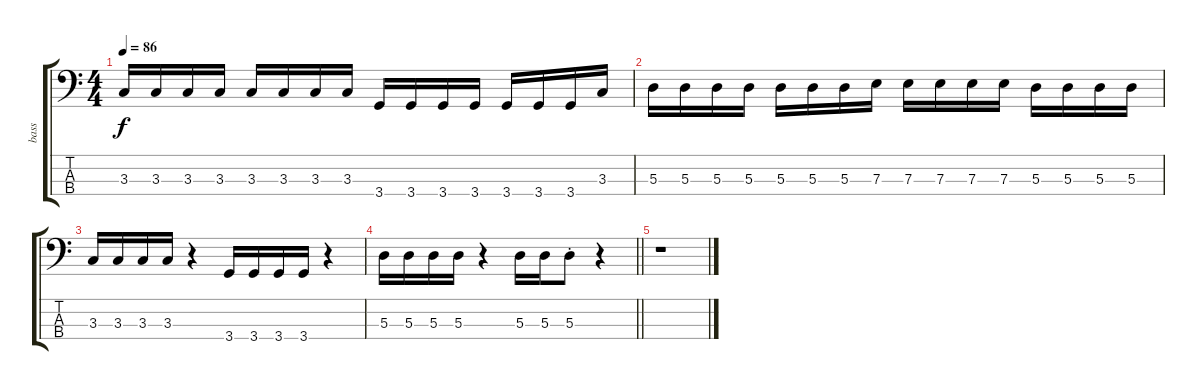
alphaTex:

\track ("bass" "bass") {instrument electricbassfinger}
\staff {score tabs}
\tuning (G2 D2 A1 E1) {hide}
\ts (4 4)
\tempo 86
\clef f4
\ks c
3.3.16{dy f} 3.3.16 3.3.16 3.3.16 3.3.16 3.3.16 3.3.16 3.3.16 3.4.16 3.4.16 3.4.16 3.4.16 3.4.16 3.4.16 3.4.16 3.3.16 |
5.3.16 5.3.16 5.3.16 5.3.16 5.3.16 5.3.16 5.3.16 7.3.16 7.3.16 7.3.16 7.3.16 7.3.16 5.3.16 5.3.16 5.3.16 5.3.16 |
3.3.16 3.3.16 3.3.16 3.3.16 r.4 3.4.16 3.4.16 3.4.16 3.4.16 r.4 |
\barLineRight lightlight
5.3.16 5.3.16 5.3.16 5.3.16 r.4 5.3.16 5.3.16 5.3{st}.8 r.4 |
r.1
